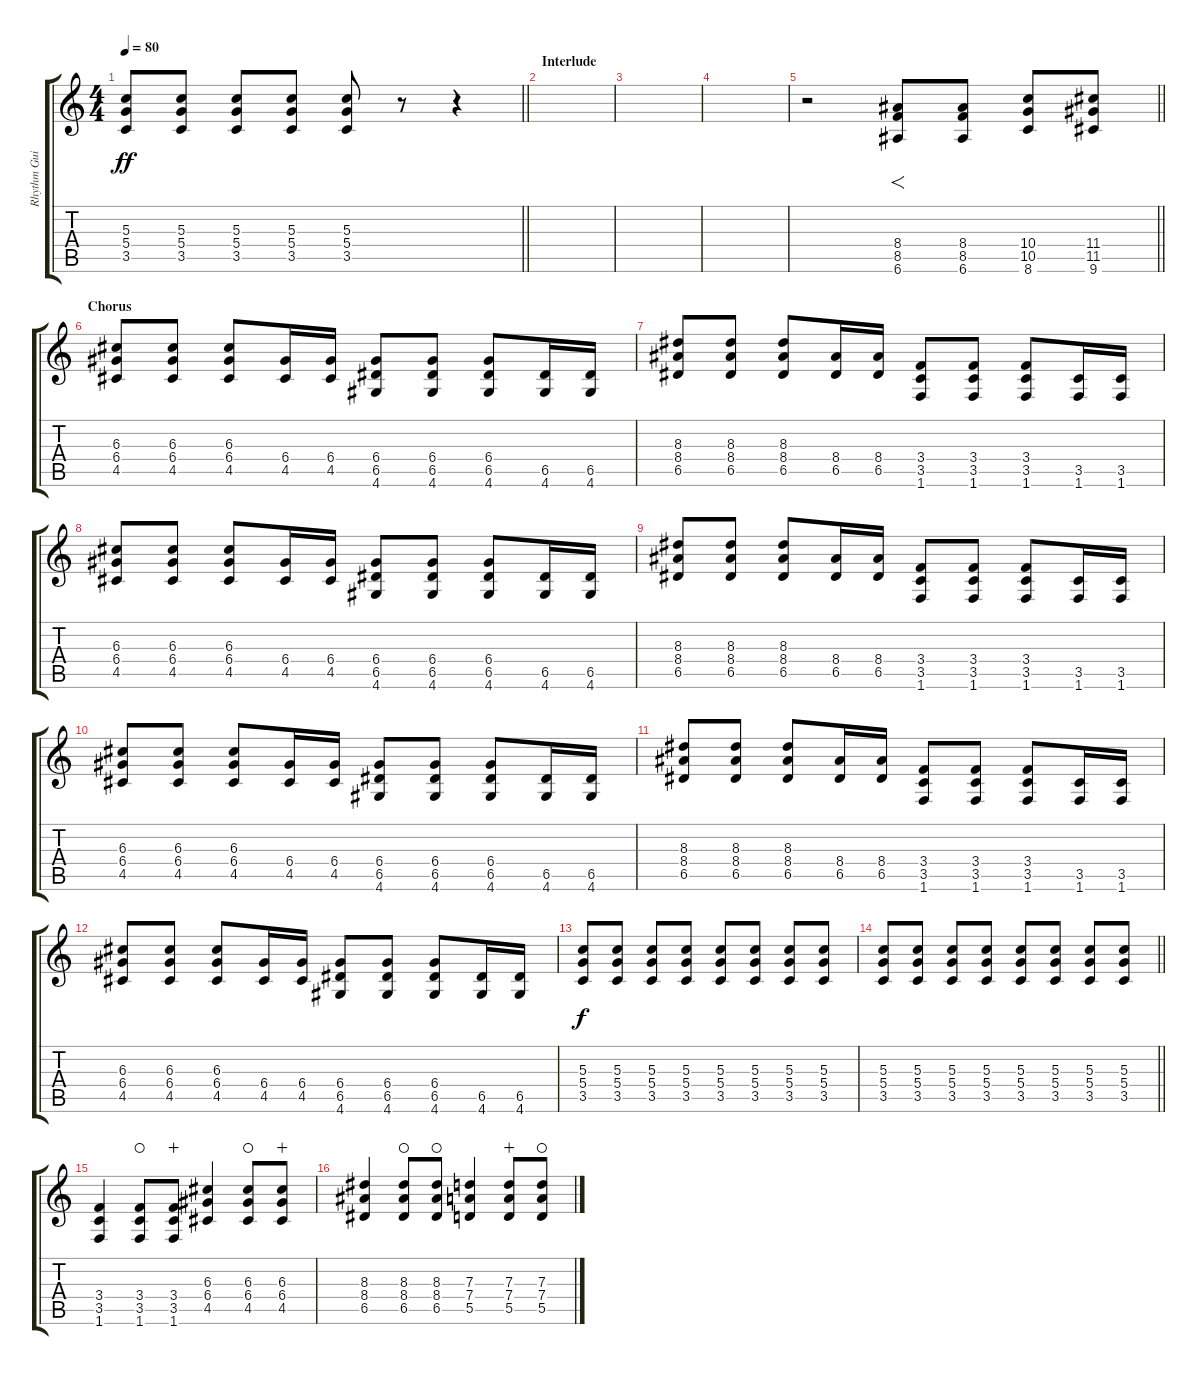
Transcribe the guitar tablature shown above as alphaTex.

\track ("Rhythm Guitar (Billie Joe)" "Rhythm Gui") {instrument distortionguitar}
\staff {score tabs}
\tuning (E4 B3 G3 D3 A2 E2) {hide}
\ts (4 4)
\tempo 80
\clef g2
\barLineRight lightlight
\ks c
(5.3 5.4 3.5).8{dy ff} (5.3 5.4 3.5).8 (5.3 5.4 3.5).8 (5.3 5.4 3.5).8 (5.3 5.4 3.5).8 r.8 r.4 |
\section ("" "Interlude")
|
|
|
\barLineRight lightlight
r.2{volume 14 instrument overdrivenguitar} (8.4 8.5 6.6).8{f} (8.4 8.5 6.6).8 (10.4 10.5 8.6).8 (11.4 11.5 9.6).8 |
\section ("" "Chorus")
(6.3 6.4 4.5).8 (6.3 6.4 4.5).8 (6.3 6.4 4.5).8 (6.4 4.5).16 (6.4 4.5).16 (6.4 6.5 4.6).8 (6.4 6.5 4.6).8 (6.4 6.5 4.6).8 (6.5 4.6).16 (6.5 4.6).16 |
(8.3 8.4 6.5).8 (8.3 8.4 6.5).8 (8.3 8.4 6.5).8 (8.4 6.5).16 (8.4 6.5).16 (3.4 3.5 1.6).8 (3.4 3.5 1.6).8 (3.4 3.5 1.6).8 (3.5 1.6).16 (3.5 1.6).16 |
(6.3 6.4 4.5).8 (6.3 6.4 4.5).8 (6.3 6.4 4.5).8 (6.4 4.5).16 (6.4 4.5).16 (6.4 6.5 4.6).8 (6.4 6.5 4.6).8 (6.4 6.5 4.6).8 (6.5 4.6).16 (6.5 4.6).16 |
(8.3 8.4 6.5).8 (8.3 8.4 6.5).8 (8.3 8.4 6.5).8 (8.4 6.5).16 (8.4 6.5).16 (3.4 3.5 1.6).8 (3.4 3.5 1.6).8 (3.4 3.5 1.6).8 (3.5 1.6).16 (3.5 1.6).16 |
(6.3 6.4 4.5).8 (6.3 6.4 4.5).8 (6.3 6.4 4.5).8 (6.4 4.5).16 (6.4 4.5).16 (6.4 6.5 4.6).8 (6.4 6.5 4.6).8 (6.4 6.5 4.6).8 (6.5 4.6).16 (6.5 4.6).16 |
(8.3 8.4 6.5).8 (8.3 8.4 6.5).8 (8.3 8.4 6.5).8 (8.4 6.5).16 (8.4 6.5).16 (3.4 3.5 1.6).8 (3.4 3.5 1.6).8 (3.4 3.5 1.6).8 (3.5 1.6).16 (3.5 1.6).16 |
(6.3 6.4 4.5).8 (6.3 6.4 4.5).8 (6.3 6.4 4.5).8 (6.4 4.5).16 (6.4 4.5).16 (6.4 6.5 4.6).8 (6.4 6.5 4.6).8 (6.4 6.5 4.6).8 (6.5 4.6).16 (6.5 4.6).16 |
(5.3 5.4 3.5).8{dy f} (5.3 5.4 3.5).8 (5.3 5.4 3.5).8 (5.3 5.4 3.5).8 (5.3 5.4 3.5).8 (5.3 5.4 3.5).8 (5.3 5.4 3.5).8 (5.3 5.4 3.5).8 |
\barLineRight lightlight
(5.3 5.4 3.5).8 (5.3 5.4 3.5).8 (5.3 5.4 3.5).8 (5.3 5.4 3.5).8 (5.3 5.4 3.5).8 (5.3 5.4 3.5).8 (5.3 5.4 3.5).8 (5.3 5.4 3.5).8 |
(3.4 3.5 1.6).4 (3.4 3.5 1.6).8{waho} (3.4 3.5 1.6).8{wahc} (6.3 6.4 4.5).4 (6.3 6.4 4.5).8{waho} (6.3 6.4 4.5).8{wahc} |
(8.3 8.4 6.5).4 (8.3 8.4 6.5).8{waho} (8.3 8.4 6.5).8{waho} (7.3 7.4 5.5).4 (7.3 7.4 5.5).8{wahc} (7.3 7.4 5.5).8{waho}
